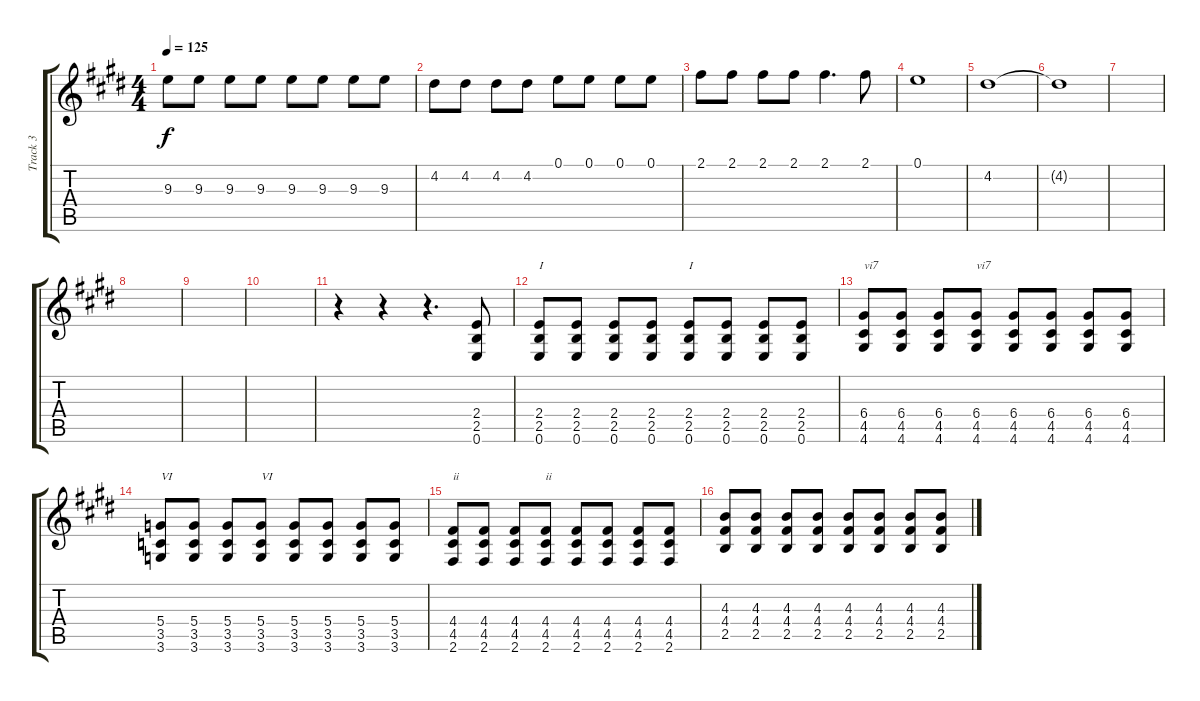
\track ("Track 3" "Track 3") {instrument overdrivenguitar}
\staff {score tabs}
\tuning (E4 B3 G3 D3 A2 E2) {hide}
\ts (4 4)
\tempo 125
\clef g2
\ks e
9.3.8{dy f} 9.3.8 9.3.8 9.3.8 9.3.8 9.3.8 9.3.8 9.3.8 |
4.2.8 4.2.8 4.2.8 4.2.8 0.1.8 0.1.8 0.1.8 0.1.8 |
2.1.8 2.1.8 2.1.8 2.1.8 2.1.4{d} 2.1.8 |
0.1.1 |
4.2.1 |
4.2{t}.1 |
|
|
|
|
r.4 r.4 r.4{d} (2.4 2.5 0.6).8 |
(2.4 2.5 0.6).8{txt "I"} (2.4 2.5 0.6).8 (2.4 2.5 0.6).8 (2.4 2.5 0.6).8 (2.4 2.5 0.6).8{txt "I"} (2.4 2.5 0.6).8 (2.4 2.5 0.6).8 (2.4 2.5 0.6).8 |
(6.4 4.5 4.6).8{txt "vi7"} (6.4 4.5 4.6).8 (6.4 4.5 4.6).8 (6.4 4.5 4.6).8{txt "vi7"} (6.4 4.5 4.6).8 (6.4 4.5 4.6).8 (6.4 4.5 4.6).8 (6.4 4.5 4.6).8 |
(5.4 3.5 3.6).8{txt "VI"} (5.4 3.5 3.6).8 (5.4 3.5 3.6).8 (5.4 3.5 3.6).8{txt "VI"} (5.4 3.5 3.6).8 (5.4 3.5 3.6).8 (5.4 3.5 3.6).8 (5.4 3.5 3.6).8 |
(4.4 4.5 2.6).8{txt "ii"} (4.4 4.5 2.6).8 (4.4 4.5 2.6).8 (4.4 4.5 2.6).8{txt "ii"} (4.4 4.5 2.6).8 (4.4 4.5 2.6).8 (4.4 4.5 2.6).8 (4.4 4.5 2.6).8 |
(4.3 4.4 2.5).8 (4.3 4.4 2.5).8 (4.3 4.4 2.5).8 (4.3 4.4 2.5).8 (4.3 4.4 2.5).8 (4.3 4.4 2.5).8 (4.3 4.4 2.5).8 (4.3 4.4 2.5).8
